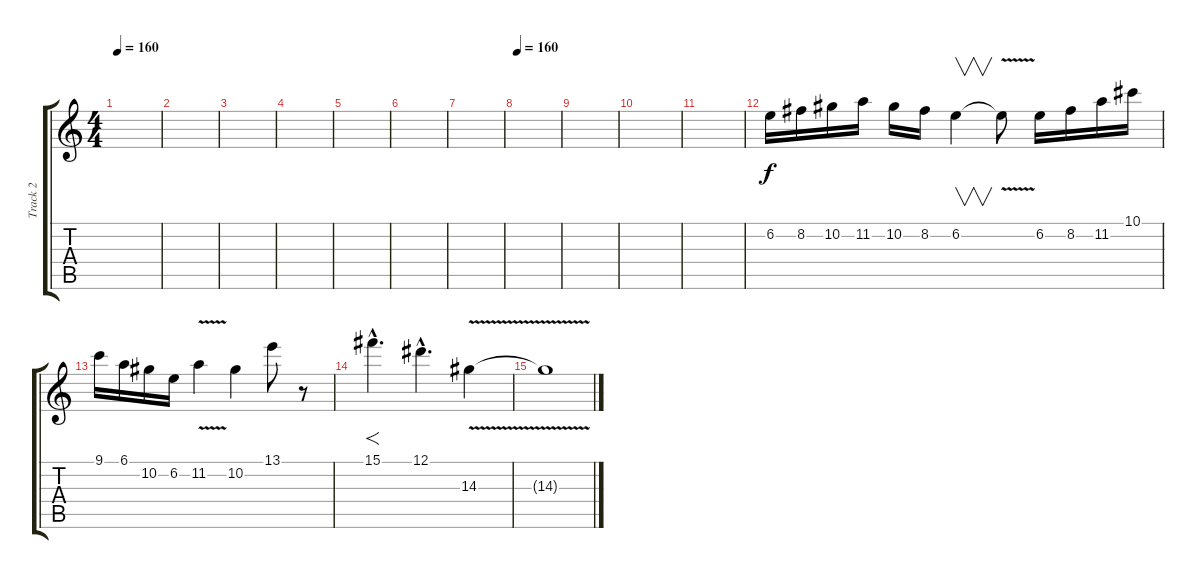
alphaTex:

\track ("Track 2" "Track 2") {instrument distortionguitar}
\staff {score tabs}
\tuning (Eb4 Bb3 Gb3 Db3 Ab2 Eb2) {hide}
\ts (4 4)
\tempo 160
\clef g2
\ks c
|
|
|
|
|
|
|
\tempo 160
|
|
|
|
6.2.16{instrument distortionguitar} 8.2.16 10.2.16 11.2.16 10.2.16 8.2.16 6.2.4{v} 6.2{v t}.8 6.2.16 8.2.16 11.2.16 10.1.16 |
9.1.16 6.1.16 10.2.16 6.2.16 11.2{v}.4 10.2.4 13.1.8 r.8 |
15.1{hac}.4{f d} 12.1{hac}.4{d} 14.3{v}.4 |
14.3{t}.1
